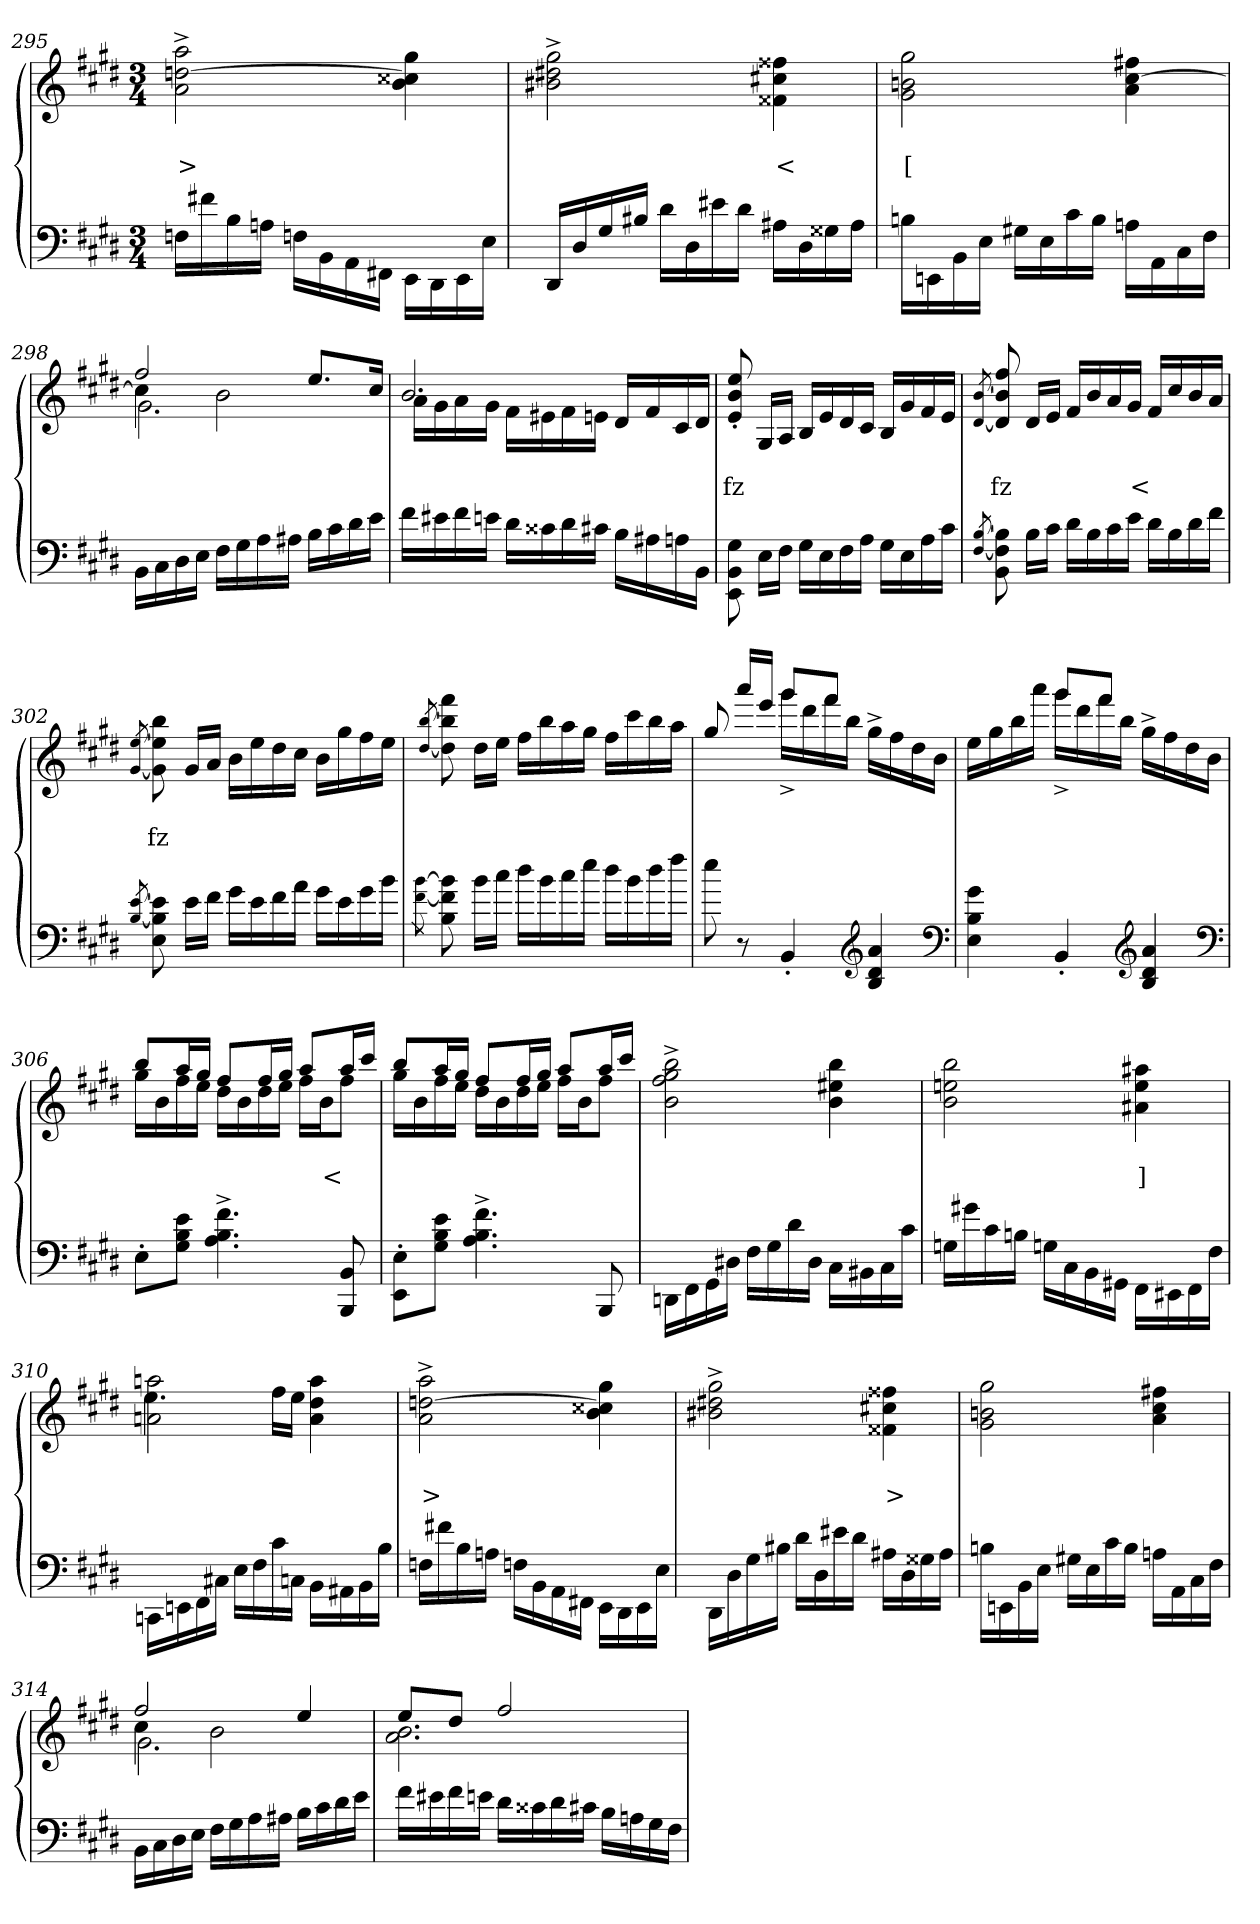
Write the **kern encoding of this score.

**kern	**kern	**text	**text
*part2	*part1	*part1	*part1
*staff2	*staff1	*staff1	*staff1
*clefF4	*clefG2	*	*
*k[f#c#g#d#]	*k[f#c#g#d#]	*	*
*M3/4	*M3/4	*	*
=295	=295	=295	=295
16FnLL	2aa^> [2ddn^> 2a^>	.	>
16f#X	.	.	.
16B	.	.	.
16AnJJ	.	.	.
16Fn\LL	.	.	.
16BB	.	.	.
16AA	.	.	.
16FF#XJJ	.	.	.
16EE\LL	4gg# 4cc##X] 4b	.	.
16DD#	.	.	.
16EE	.	.	.
16EJJ	.	.	.
=296	=296	=296	=296
16DD#LL	2gg#^> 2dd#X^> 2b#X^>	.	.
16D#	.	.	.
16G#	.	.	.
16B#XJJ	.	.	.
16d#LL	.	.	.
16D#	.	.	.
16e#X	.	.	.
16d#JJ	.	.	.
16A#XLL	4ff##X 4cc#X 4f##X	.	<
16D#	.	.	.
16G##X	.	.	.
16A#JJ	.	.	.
=297	=297	=297	=297
16Bn\LL	2gg# 2bn 2g#	.	[
16EEn	.	.	.
16BB	.	.	.
16EJJ	.	.	.
16G#XLL	.	.	.
16E	.	.	.
16c#	.	.	.
16BJJ	.	.	.
16AnLL	4ff#X [4cc# 4a	.	.
16AA	.	.	.
16C#	.	.	.
16F#JJ	.	.	.
=298	=298	=298	=298
*	*^	*	*
*	*	*^	*	*
16BB\LL	2ff#	4cc#]	2.g#\	.	.
16C#	.	.	.	.	.
16D#	.	.	.	.	.
16EJJ	.	.	.	.	.
16F#LL	.	2b	.	.	.
16G#	.	.	.	.	.
16A	.	.	.	.	.
16A#XJJ	.	.	.	.	.
16BLL	8.eeL	.	.	.	.
16c#	.	.	.	.	.
16d#	.	.	.	.	.
16eJJ	16cc#Jk	.	.	.	.
*	*	*v	*v	*	*
=299	=299	=299	=299	=299
16f#LL	2.b	16aLL	.	.
16e#X	.	16g#	.	.
16f#	.	16a	.	.
16enJJ	.	16g#JJ	.	.
16d#LL	.	16f#LL	.	.
16c##X	.	16e#X	.	.
16d#	.	16f#	.	.
16c#XJJ	.	16enJJ	.	.
16BLL	.	16d#/LL	.	.
16A#X	.	16f#	.	.
16An	.	16c#	.	.
16BBJJ	.	16d#JJ	.	.
*	*v	*v	*	*
=300	=300	=300	=300
8G# 8BB 8EE\	8ee'> 8b'> 8e'>	.	fz
16ELL	16G#LL	.	.
16F#JJ	16AJJ	.	.
16G#LL	16BLL	.	.
16E	16e	.	.
16F#	16d#	.	.
16AJJ	16c#JJ	.	.
16G#LL	16BLL	.	.
16E	16g#	.	.
16A	16f#	.	.
16c#JJ	16eJJ	.	.
=301	=301	=301	=301
[8qB [8qF#/	[8qb [8qd#/	.	.
8B] 8F#] 8BB	8ff# 8b] 8d#]	.	fz
16BLL	16d#LL	.	.
16c#JJ	16eJJ	.	.
16d#LL	16f#LL	.	.
16B	16b	.	.
16c#	16a	.	.
16eJJ	16g#JJ	.	<
16d#LL	16f#LL	.	.
16B	16cc#	.	.
16d#	16b	.	.
16f#JJ	16aJJ	.	.
=302	=302	=302	=302
[8qe [8qB/	[8qee [8qg#/	.	.
8e] 8B] 8E	8bb 8ee] 8g#]	.	fz
16eLL	16g#LL	.	.
16f#JJ	16aJJ	.	.
16g#LL	16bLL	.	.
16e	16ee	.	.
16f#	16dd#	.	.
16aJJ	16cc#JJ	.	.
16g#LL	16bLL	.	.
16e	16gg#	.	.
16g#	16ff#	.	.
16bJJ	16eeJJ	.	.
=303	=303	=303	=303
[8qb [8qf#\	[8qbb [8qdd#/	.	.
8b] 8f#] 8B	8fff# 8bb] 8dd#]	.	.
16bLL	16dd#LL	.	.
16cc#JJ	16eeJJ	.	.
16dd#LL	16ff#LL	.	.
16b	16bb	.	.
16cc#	16aa	.	.
16eeJJ	16gg#JJ	.	.
16dd#LL	16ff#LL	.	.
16b	16ccc#	.	.
16dd#	16bb	.	.
16ff#JJ	16aaJJ	.	.
=304	=304	=304	=304
*	*^	*	*
8ee\	4ryy	8gg#/	.	.
8r	.	16aaa/LL	.	.
.	.	16eeeJJ	.	.
4BB'>	8ggg#L	16ggg#^>LL	.	.
.	.	16ddd#	.	.
.	8fff#J	16fff#	.	.
.	.	16bbJJ	.	.
*clefG2	*	*	*	*
4a 4d# 4B	4ryy	16gg#^>LL	.	.
.	.	16ff#	.	.
.	.	16dd#	.	.
.	.	16bJJ	.	.
*clefF4	*	*	*	*
=305	=305	=305	=305	=305
4g# 4B 4E	4ryy	16eeLL	.	.
.	.	16gg#	.	.
.	.	16bb	.	.
.	.	16aaaJJ	.	.
4BB'>	8ggg#L	16ggg#^>LL	.	.
.	.	16ddd#	.	.
.	8fff#J	16fff#	.	.
.	.	16bbJJ	.	.
*clefG2	*	*	*	*
4a 4d# 4B	4ryy	16gg#^>LL	.	.
.	.	16ff#	.	.
.	.	16dd#	.	.
.	.	16bJJ	.	.
*clefF4	*	*	*	*
=306	=306	=306	=306	=306
8E'>L	8bbL	16gg#LL	.	.
.	.	16b	.	.
8e 8B 8G#J	16aaL	16ff#	.	.
.	16gg#JJ	16eeJJ	.	.
4.f#^> 4.B^> 4.A^>	8ff#L	16dd#LL	.	.
.	.	16b	.	.
.	16ff#L	16dd#	.	.
.	16gg#JJ	16eeJJ	.	.
.	8aaL	16ff#LL	.	.
.	.	16bJ	.	<
8BB 8BBB	16aaL	8ff#J	.	.
.	16ccc#JJ	.	.	.
=307	=307	=307	=307	=307
8E'> 8EE'>L	8bbL	16gg#LL	.	.
.	.	16b	.	.
8e 8B 8G#J	16aaL	16ff#	.	.
.	16gg#JJ	16eeJJ	.	.
4.f#^> 4.B^> 4.A^>	8ff#L	16dd#LL	.	.
.	.	16b	.	.
.	16ff#L	16dd#	.	.
.	16gg#JJ	16eeJJ	.	.
.	8aaL	16ff#LL	.	.
.	.	16bJ	.	.
8BBB	16aaL	8ff#J	.	.
.	16ccc#JJ	.	.	.
*	*v	*v	*	*
=308	=308	=308	=308
16DDn\LL	2bb^> 2gg#^> 2ff#^> 2b^>	.	.
16FF#	.	.	.
16GG#	.	.	.
16D#XJJ	.	.	.
16F#\LL	.	.	.
16G#	.	.	.
16d#	.	.	.
16D#JJ	.	.	.
16C#\LL	4bb 4ee#X 4b	.	.
16BB#X	.	.	.
16C#	.	.	.
16c#JJ	.	.	.
=309	=309	=309	=309
16Gn\LL	2bb 2een 2b	.	.
16g#X	.	.	.
16c#	.	.	.
16BnJJ	.	.	.
16Gn\LL	.	.	.
16C#	.	.	.
16BB	.	.	.
16GG#XJJ	.	.	.
16FF#\LL	4aa#X 4ee 4a#X	.	]
16EE#X	.	.	.
16FF#	.	.	.
16F#JJ	.	.	.
=310	=310	=310	=310
*	*^	*	*
16CCn\LL	2aan 2an\	4.ee	.	.
16EEn	.	.	.	.
16FF#	.	.	.	.
16C#X\JJ	.	.	.	.
16ELL	.	.	.	.
16F#	.	.	.	.
16c#	.	16ff#LL	.	.
16CnJJ	.	16eeJJ	.	.
16BB\LL	4aa 4dd# 4a	4ryy	.	.
16AA#X	.	.	.	.
16BB	.	.	.	.
16BJJ	.	.	.	.
*	*v	*v	*	*
=311	=311	=311	=311
16Fn\LL	2aa^> [2ddn^> 2a^>	.	>
16f#X	.	.	.
16B	.	.	.
16AnJJ	.	.	.
16Fn\LL	.	.	.
16BB	.	.	.
16AA	.	.	.
16FF#XJJ	.	.	.
16EE\LL	4gg# 4cc##X] 4b	.	.
16DD#	.	.	.
16EE	.	.	.
16EJJ	.	.	.
=312	=312	=312	=312
16DD#\LL	2gg#^> 2dd#X^> 2b#X^>	.	.
16D#	.	.	.
16G#	.	.	.
16B#XJJ	.	.	.
16d#\LL	.	.	.
16D#	.	.	.
16e#X	.	.	.
16d#JJ	.	.	.
16A#XLL	4ff##X 4cc#X 4f##X	.	>
16D#	.	.	.
16G##X	.	.	.
16A#JJ	.	.	.
=313	=313	=313	=313
16Bn\LL	2gg# 2bn 2g#	.	.
16EEn	.	.	.
16BB	.	.	.
16EJJ	.	.	.
16G#X\LL	.	.	.
16E	.	.	.
16c#	.	.	.
16BJJ	.	.	.
16An\LL	4ff#X 4cc# 4a	.	.
16AA	.	.	.
16C#	.	.	.
16F#JJ	.	.	.
=314	=314	=314	=314
*	*^	*	*
*	*	*^	*	*
16BB\LL	2ff#	4cc#	2.g#\	.	.
16C#	.	.	.	.	.
16D#	.	.	.	.	.
16EJJ	.	.	.	.	.
16F#\LL	.	2b	.	.	.
16G#	.	.	.	.	.
16A	.	.	.	.	.
16A#XJJ	.	.	.	.	.
16B\LL	4ee	.	.	.	.
16c#	.	.	.	.	.
16d#	.	.	.	.	.
16eJJ	.	.	.	.	.
*	*	*v	*v	*	*
=315	=315	=315	=315	=315
16f#\LL	8eeL	2.b 2.a	.	.
16e#X	.	.	.	.
16f#	8dd#J	.	.	.
16enJJ	.	.	.	.
16d#\LL	2ff#	.	.	.
16c##X	.	.	.	.
16d#	.	.	.	.
16c#XJJ	.	.	.	.
16B\LL	.	.	.	.
16An	.	.	.	.
16G#	.	.	.	.
16F#JJ	.	.	.	.
*	*v	*v	*	*
=	=	=	=
*-	*-	*-	*-
